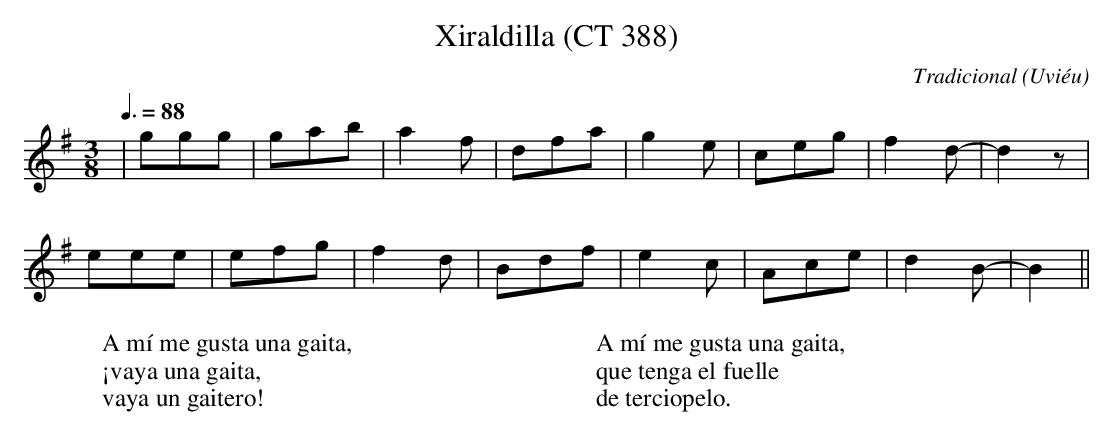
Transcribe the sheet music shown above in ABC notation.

X:1
T:Xiraldilla (CT 388)
C:Tradicional
O:Uviéu
M:3/8
L:1/8
Q:3/8=88
K:G
|ggg|gab|a2 f|dfa|g2 e|ceg|f2 d-|d2 z|
eee|efg|f2 d|Bdf|e2 c|Ace|d2 B-|B2||
W:A mí me gusta una gaita,
W:¡vaya una gaita,
W:vaya un gaitero!
W:
W:A mí me gusta una gaita,
W:que tenga el fuelle
W:de terciopelo.
W:
